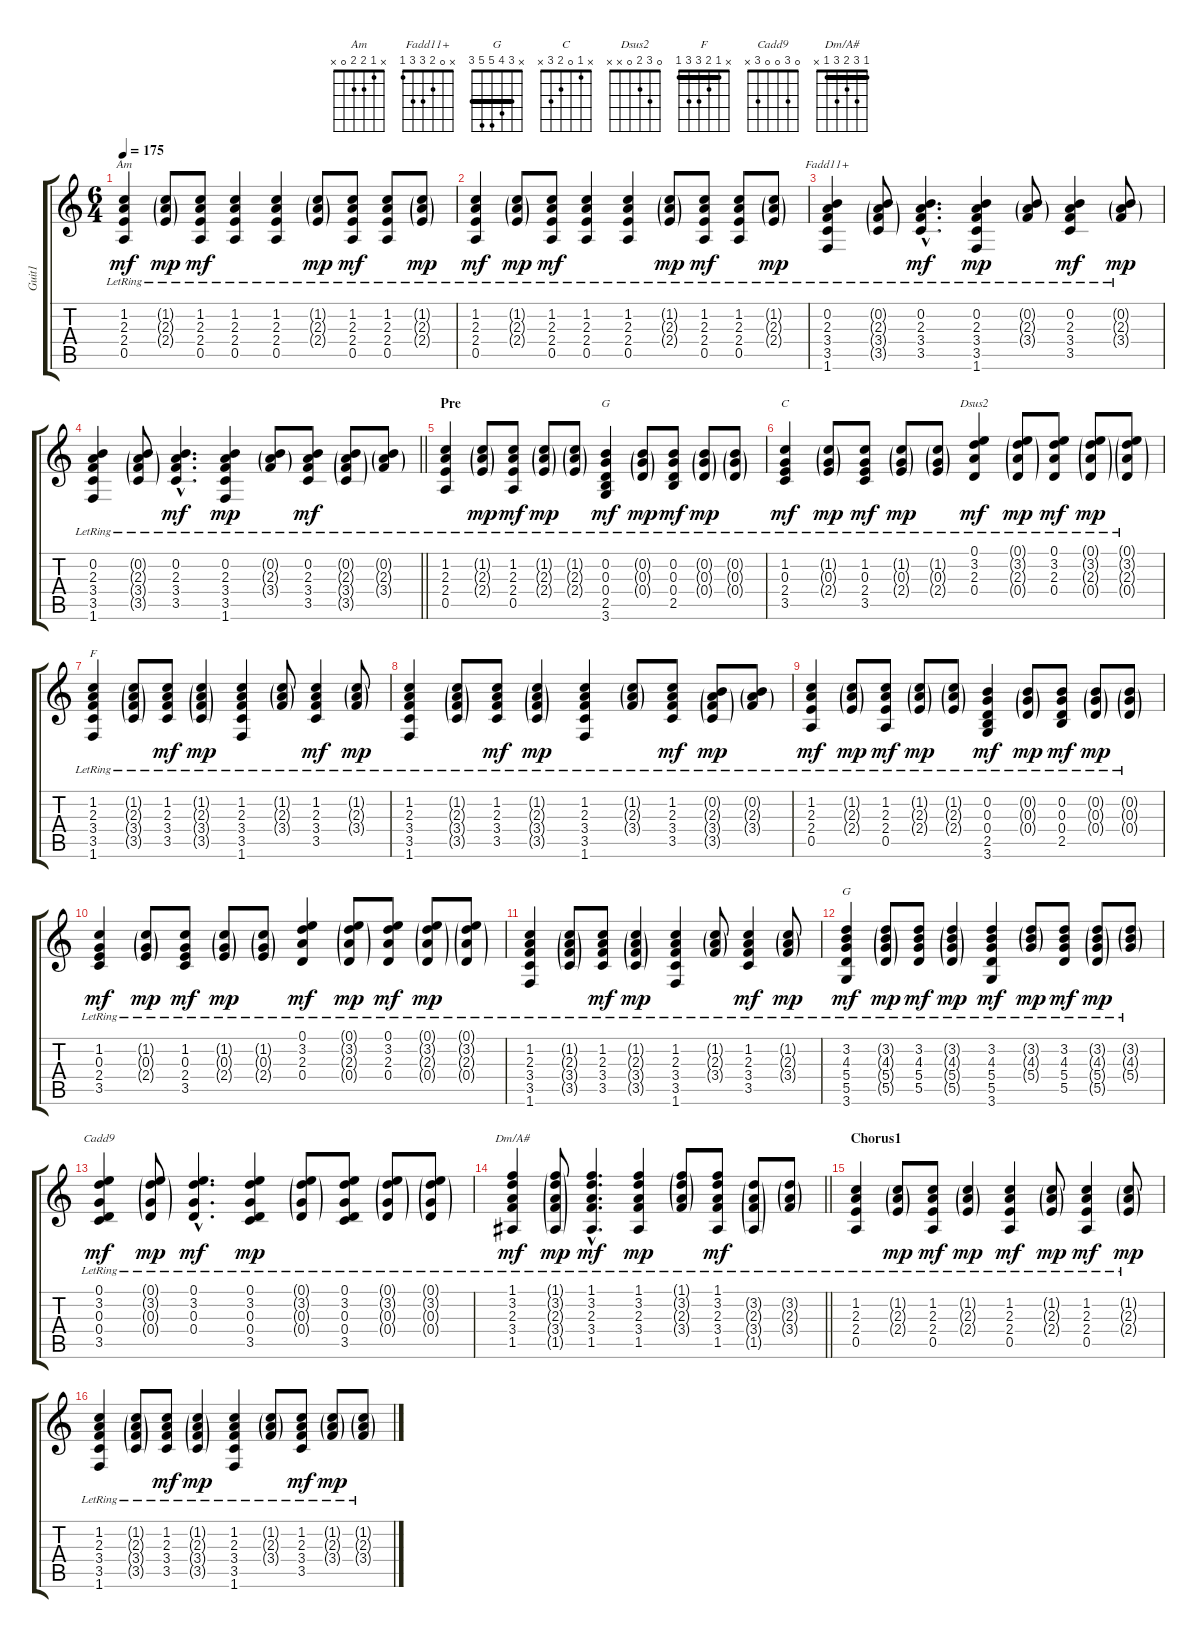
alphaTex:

\track ("Guit1" "Guit1") {instrument acousticguitarsteel}
\staff {score tabs}
\tuning (E4 B3 G3 D3 A2 E2) {hide}
\chord ("Am" x 1 2 2 0 x)
\chord ("Fadd11+" x 0 2 3 3 1)
\chord ("G" x 0 0 0 2 3)
\chord ("C" x 1 0 2 3 x)
\chord ("Dsus2" 0 3 2 0 x x)
\chord ("F" x 1 2 3 3 1) {barre 1}
\chord ("G" x 3 4 5 5 3) {barre 3}
\chord ("Cadd9" 0 3 0 0 3 x)
\chord ("Dm/A#" 1 3 2 3 1 x) {barre 1}
\ts (6 4)
\tempo 175
\clef g2
\ks c
(1.2{lr} 2.3{lr} 2.4{lr} 0.5{lr}).4{ch "Am" dy mf} (1.2{g lr} 2.3{g lr} 2.4{g lr}).8{dy mp} (1.2{lr} 2.3{lr} 2.4{lr} 0.5{lr}).8{dy mf} (1.2{lr} 2.3{lr} 2.4{lr} 0.5{lr}).4 (1.2{lr} 2.3{lr} 2.4{lr} 0.5{lr}).4 (1.2{g lr} 2.3{g lr} 2.4{g lr}).8{dy mp} (1.2{lr} 2.3{lr} 2.4{lr} 0.5{lr}).8{dy mf} (1.2{lr} 2.3{lr} 2.4{lr} 0.5{lr}).8 (1.2{g lr} 2.3{g lr} 2.4{g lr}).8{dy mp} |
(1.2{lr} 2.3{lr} 2.4{lr} 0.5{lr}).4{dy mf} (1.2{g lr} 2.3{g lr} 2.4{g lr}).8{dy mp} (1.2{lr} 2.3{lr} 2.4{lr} 0.5{lr}).8{dy mf} (1.2{lr} 2.3{lr} 2.4{lr} 0.5{lr}).4 (1.2{lr} 2.3{lr} 2.4{lr} 0.5{lr}).4 (1.2{g lr} 2.3{g lr} 2.4{g lr}).8{dy mp} (1.2{lr} 2.3{lr} 2.4{lr} 0.5{lr}).8{dy mf} (1.2{lr} 2.3{lr} 2.4{lr} 0.5{lr}).8 (1.2{g lr} 2.3{g lr} 2.4{g lr}).8{dy mp} |
(0.2{lr} 2.3{lr} 3.4{lr} 3.5{lr} 1.6{lr}).4{ch "Fadd11+"} (0.2{g lr} 2.3{g lr} 3.4{g lr} 3.5{g}).8 (0.2{hac lr} 2.3{hac lr} 3.4{hac lr} 3.5{hac lr}).4{d dy mf} (0.2{lr} 2.3{lr} 3.4{lr} 3.5{lr} 1.6{lr}).4{dy mp} (0.2{g lr} 2.3{g lr} 3.4{g lr}).8 (0.2{lr} 2.3{lr} 3.4{lr} 3.5{lr}).4{dy mf} (0.2{g lr} 2.3{g lr} 3.4{g lr}).8{dy mp} |
\barLineRight lightlight
(0.2{lr} 2.3{lr} 3.4{lr} 3.5{lr} 1.6{lr}).4 (0.2{g lr} 2.3{g lr} 3.4{g lr} 3.5{g}).8 (0.2{hac lr} 2.3{hac lr} 3.4{hac lr} 3.5{hac lr}).4{d dy mf} (0.2{lr} 2.3{lr} 3.4{lr} 3.5{lr} 1.6{lr}).4{dy mp} (0.2{g lr} 2.3{g lr} 3.4{g lr}).8 (0.2{lr} 2.3{lr} 3.4{lr} 3.5{lr}).8{dy mf} (0.2{g lr} 2.3{g lr} 3.4{g lr} 3.5{g lr}).8 (0.2{g lr} 2.3{g lr} 3.4{g lr}).8 |
\section ("" "Pre")
(1.2{lr} 2.3{lr} 2.4{lr} 0.5{lr}).4{volume 11} (1.2{g lr} 2.3{g lr} 2.4{g lr}).8{dy mp} (1.2{lr} 2.3{lr} 2.4{lr} 0.5{lr}).8{dy mf} (1.2{g lr} 2.3{g lr} 2.4{g lr}).8{dy mp} (1.2{g lr} 2.3{g lr} 2.4{g lr}).8 (0.2{lr} 0.3{lr} 0.4{lr} 2.5{lr} 3.6{lr}).4{ch "G" dy mf} (0.2{g lr} 0.3{g lr} 0.4{g lr}).8{dy mp} (0.2{lr} 0.3{lr} 0.4{lr} 2.5{lr}).8{dy mf} (0.2{g lr} 0.3{g lr} 0.4{g lr}).8{dy mp} (0.2{g lr} 0.3{g lr} 0.4{g lr}).8 |
(1.2{lr} 0.3{lr} 2.4{lr} 3.5{lr}).4{ch "C" dy mf} (1.2{g lr} 0.3{g lr} 2.4{g lr}).8{dy mp} (1.2{lr} 0.3{lr} 2.4{lr} 3.5{lr}).8{dy mf} (1.2{g lr} 0.3{g lr} 2.4{g lr}).8{dy mp} (1.2{g lr} 0.3{g lr} 2.4{g lr}).8 (0.1{lr} 3.2{lr} 2.3{lr} 0.4{lr}).4{ch "Dsus2" dy mf} (0.1{g lr} 3.2{g lr} 2.3{g lr} 0.4{g lr}).8{dy mp} (0.1{lr} 3.2{lr} 2.3{lr} 0.4{lr}).8{dy mf} (0.1{g lr} 3.2{g lr} 2.3{g lr} 0.4{g lr}).8{dy mp} (0.1{g lr} 3.2{g lr} 2.3{g lr} 0.4{g lr}).8 |
(1.2{lr} 2.3{lr} 3.4{lr} 3.5{lr} 1.6{lr}).4{ch "F" volume 13} (1.2{g lr} 2.3{g lr} 3.4{g lr} 3.5{g}).8 (1.2{lr} 2.3{lr} 3.4{lr} 3.5{lr}).8{dy mf} (1.2{g lr} 2.3{g lr} 3.4{g lr} 3.5{g}).4{dy mp} (1.2{lr} 2.3{lr} 3.4{lr} 3.5{lr} 1.6{lr}).4 (1.2{g lr} 2.3{g lr} 3.4{g lr}).8 (1.2{lr} 2.3{lr} 3.4{lr} 3.5{lr}).4{dy mf} (1.2{g lr} 2.3{g lr} 3.4{g lr}).8{dy mp} |
(1.2{lr} 2.3{lr} 3.4{lr} 3.5{lr} 1.6{lr}).4 (1.2{g lr} 2.3{g lr} 3.4{g lr} 3.5{g}).8 (1.2{lr} 2.3{lr} 3.4{lr} 3.5{lr}).8{dy mf} (1.2{g lr} 2.3{g lr} 3.4{g lr} 3.5{g}).4{dy mp} (1.2{lr} 2.3{lr} 3.4{lr} 3.5{lr} 1.6{lr}).4 (1.2{g lr} 2.3{g lr} 3.4{g lr}).8 (1.2{lr} 2.3{lr} 3.4{lr} 3.5{lr}).8{dy mf} (0.2{g lr} 2.3{g lr} 3.4{g lr} 3.5{g lr}).8{dy mp} (0.2{g lr} 2.3{g lr} 3.4{g lr}).8 |
(1.2{lr} 2.3{lr} 2.4{lr} 0.5{lr}).4{dy mf volume 11} (1.2{g lr} 2.3{g lr} 2.4{g lr}).8{dy mp} (1.2{lr} 2.3{lr} 2.4{lr} 0.5{lr}).8{dy mf} (1.2{g lr} 2.3{g lr} 2.4{g lr}).8{dy mp} (1.2{g lr} 2.3{g lr} 2.4{g lr}).8 (0.2{lr} 0.3{lr} 0.4{lr} 2.5{lr} 3.6{lr}).4{dy mf} (0.2{g lr} 0.3{g lr} 0.4{g lr}).8{dy mp} (0.2{lr} 0.3{lr} 0.4{lr} 2.5{lr}).8{dy mf} (0.2{g lr} 0.3{g lr} 0.4{g lr}).8{dy mp} (0.2{g lr} 0.3{g lr} 0.4{g lr}).8 |
(1.2{lr} 0.3{lr} 2.4{lr} 3.5{lr}).4{dy mf} (1.2{g lr} 0.3{g lr} 2.4{g lr}).8{dy mp} (1.2{lr} 0.3{lr} 2.4{lr} 3.5{lr}).8{dy mf} (1.2{g lr} 0.3{g lr} 2.4{g lr}).8{dy mp} (1.2{g lr} 0.3{g lr} 2.4{g lr}).8 (0.1{lr} 3.2{lr} 2.3{lr} 0.4{lr}).4{dy mf} (0.1{g lr} 3.2{g lr} 2.3{g lr} 0.4{g lr}).8{dy mp} (0.1{lr} 3.2{lr} 2.3{lr} 0.4{lr}).8{dy mf} (0.1{g lr} 3.2{g lr} 2.3{g lr} 0.4{g lr}).8{dy mp} (0.1{g lr} 3.2{g lr} 2.3{g lr} 0.4{g lr}).8 |
(1.2{lr} 2.3{lr} 3.4{lr} 3.5{lr} 1.6{lr}).4{volume 13} (1.2{g lr} 2.3{g lr} 3.4{g lr} 3.5{g}).8 (1.2{lr} 2.3{lr} 3.4{lr} 3.5{lr}).8{dy mf} (1.2{g lr} 2.3{g lr} 3.4{g lr} 3.5{g}).4{dy mp} (1.2{lr} 2.3{lr} 3.4{lr} 3.5{lr} 1.6{lr}).4 (1.2{g lr} 2.3{g lr} 3.4{g lr}).8 (1.2{lr} 2.3{lr} 3.4{lr} 3.5{lr}).4{dy mf} (1.2{g lr} 2.3{g lr} 3.4{g lr}).8{dy mp} |
(3.2{lr} 4.3{lr} 5.4{lr} 5.5{lr} 3.6{lr}).4{ch "G" dy mf} (3.2{g lr} 4.3{g lr} 5.4{g lr} 5.5{g}).8{dy mp} (3.2{lr} 4.3{lr} 5.4{lr} 5.5{lr}).8{dy mf} (3.2{g lr} 4.3{g lr} 5.4{g lr} 5.5{g}).4{dy mp} (3.2{lr} 4.3{lr} 5.4{lr} 5.5{lr} 3.6{lr}).4{dy mf} (3.2{g lr} 4.3{g lr} 5.4{g lr}).8{dy mp} (3.2{lr} 4.3{lr} 5.4{lr} 5.5{lr}).8{dy mf} (3.2{g lr} 4.3{g lr} 5.4{g lr} 5.5{g lr}).8{dy mp} (3.2{g lr} 4.3{g lr} 5.4{g lr}).8 |
(0.1{lr} 3.2{lr} 0.3{lr} 0.4{lr} 3.5{lr}).4{ch "Cadd9" dy mf} (0.1{g lr} 3.2{g lr} 0.3{g lr} 0.4{g lr}).8{dy mp} (0.1{hac lr} 3.2{hac lr} 0.3{hac lr} 0.4{hac lr}).4{d dy mf} (0.1{lr} 3.2{lr} 0.3{lr} 0.4{lr} 3.5{lr}).4{dy mp} (0.1{g lr} 3.2{g lr} 0.3{g lr} 0.4{g lr}).8 (0.1{lr} 3.2{lr} 0.3{lr} 0.4{lr} 3.5{lr}).8 (0.1{g lr} 3.2{g lr} 0.3{g lr} 0.4{g lr}).8 (0.1{g lr} 3.2{g lr} 0.3{g lr} 0.4{g lr}).8 |
\barLineRight lightlight
(1.1{lr} 3.2{lr} 2.3{lr} 3.4{lr} 1.5{lr}).4{ch "Dm/A#" dy mf} (1.1{g} 3.2{g lr} 2.3{g lr} 3.4{g lr} 1.5{g}).8{dy mp} (1.1{hac} 3.2{hac lr} 2.3{hac lr} 3.4{hac lr} 1.5{hac lr}).4{d dy mf} (1.1{lr} 3.2{lr} 2.3{lr} 3.4{lr} 1.5{lr}).4{dy mp} (1.1{g} 3.2{g lr} 2.3{g lr} 3.4{g lr}).8 (1.1 3.2{lr} 2.3{lr} 3.4{lr} 1.5{lr}).8{dy mf} (3.2{g lr} 2.3{g lr} 3.4{g lr} 1.5{g lr}).8 (3.2{g lr} 2.3{g lr} 3.4{g lr}).8 |
\section ("" "Chorus1")
(1.2{lr} 2.3{lr} 2.4{lr} 0.5{lr}).4 (1.2{g lr} 2.3{g lr} 2.4{g lr}).8{dy mp} (1.2{lr} 2.3{lr} 2.4{lr} 0.5{lr}).8{dy mf} (1.2{g lr} 2.3{g lr} 2.4{g lr}).4{dy mp} (1.2{lr} 2.3{lr} 2.4{lr} 0.5{lr}).4{dy mf} (1.2{g lr} 2.3{g lr} 2.4{g lr}).8{dy mp} (1.2{lr} 2.3{lr} 2.4{lr} 0.5{lr}).4{dy mf} (1.2{g lr} 2.3{g lr} 2.4{g lr}).8{dy mp} |
(1.2{lr} 2.3{lr} 3.4{lr} 3.5{lr} 1.6{lr}).4 (1.2{g lr} 2.3{g lr} 3.4{g lr} 3.5{g}).8 (1.2{lr} 2.3{lr} 3.4{lr} 3.5{lr}).8{dy mf} (1.2{g lr} 2.3{g lr} 3.4{g lr} 3.5{g}).4{dy mp} (1.2{lr} 2.3{lr} 3.4{lr} 3.5{lr} 1.6{lr}).4 (1.2{g lr} 2.3{g lr} 3.4{g lr}).8 (1.2{lr} 2.3{lr} 3.4{lr} 3.5{lr}).8{dy mf} (1.2{g lr} 2.3{g lr} 3.4{g lr}).8{dy mp} (1.2{g lr} 2.3{g lr} 3.4{g lr}).8
